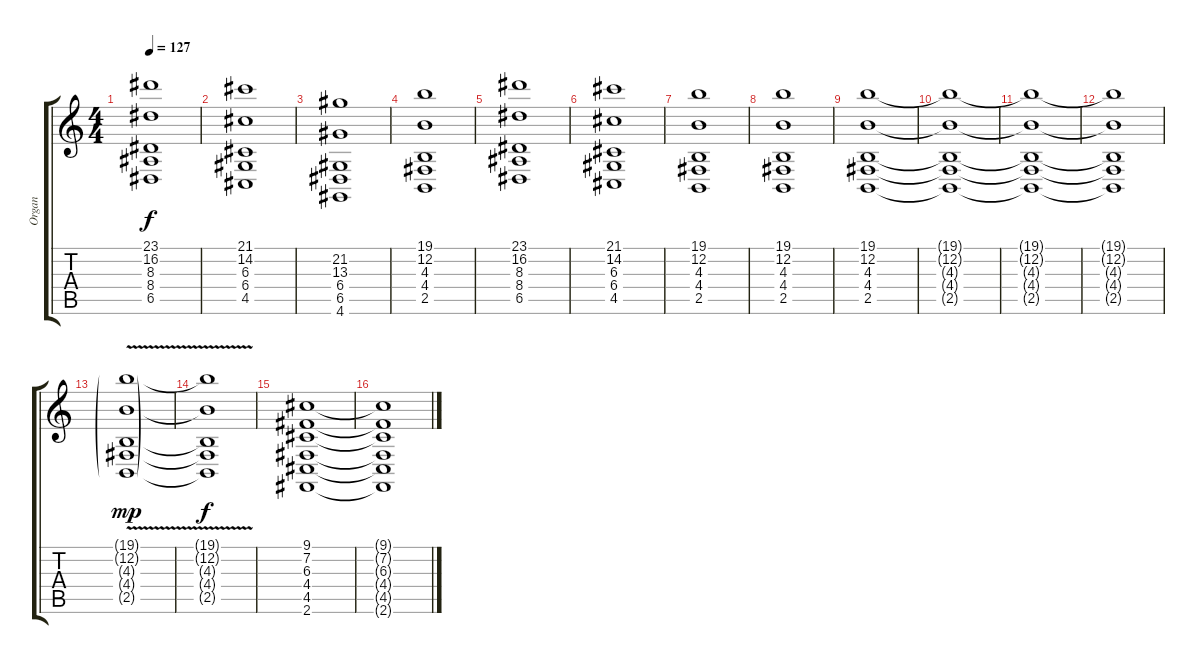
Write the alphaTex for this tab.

\track ("Organ" "Organ") {instrument rockorgan}
\staff {score tabs}
\tuning (E4 B3 G3 D3 A2 E2) {hide}
\ts (4 4)
\tempo 127
\clef g2
\ks c
(23.1 16.2 8.3 8.4 6.5).1{dy f} |
(21.1 14.2 6.3 6.4 4.5).1 |
(21.2 13.3 6.4 6.5 4.6).1 |
(19.1 12.2 4.3 4.4 2.5).1 |
(23.1 16.2 8.3 8.4 6.5).1 |
(21.1 14.2 6.3 6.4 4.5).1 |
(19.1 12.2 4.3 4.4 2.5).1 |
(19.1 12.2 4.3 4.4 2.5).1 |
(19.1 12.2 4.3 4.4 2.5).1 |
(19.1{t} 12.2{t} 4.3{t} 4.4{t} 2.5{t}).1 |
(19.1{t} 12.2{t} 4.3{t} 4.4{t} 2.5{t}).1 |
(19.1{t} 12.2{t} 4.3{t} 4.4{t} 2.5{t}).1 |
(19.1{v g} 12.2{v g} 4.3{v g} 4.4{v g} 2.5{v g}).1{dy mp} |
(19.1{t} 12.2{t} 4.3{t} 4.4{t} 2.5{t}).1{dy f} |
(9.1 7.2 6.3 4.4 4.5 2.6).1 |
(9.1{t} 7.2{t} 6.3{t} 4.4{t} 4.5{t} 2.6{t}).1
